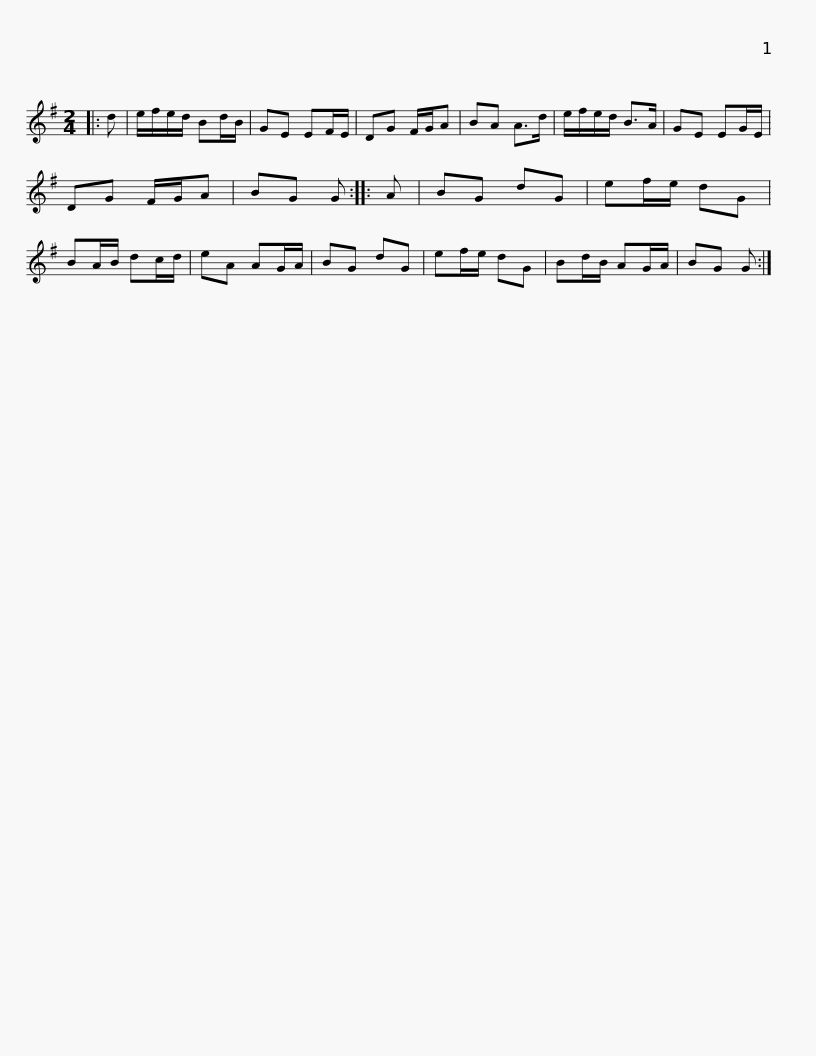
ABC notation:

X:1
L:1/8
M:2/4
I:linebreak $
K:G
V:1 treble
V:1
|: d | e/f/e/d/ Bd/B/ | GE EF/E/ | DG F/G/A | BA A>d | %5
 e/f/e/d/ B>A | GE EG/E/ | DG F/G/A | BG G ::$ A | %10
 BG dG | ef/e/ dG | BA/B/ dc/d/ | eA AG/A/ | BG dG | %15
 ef/e/ dG | Bd/B/ AG/A/ | BG G :| %18
